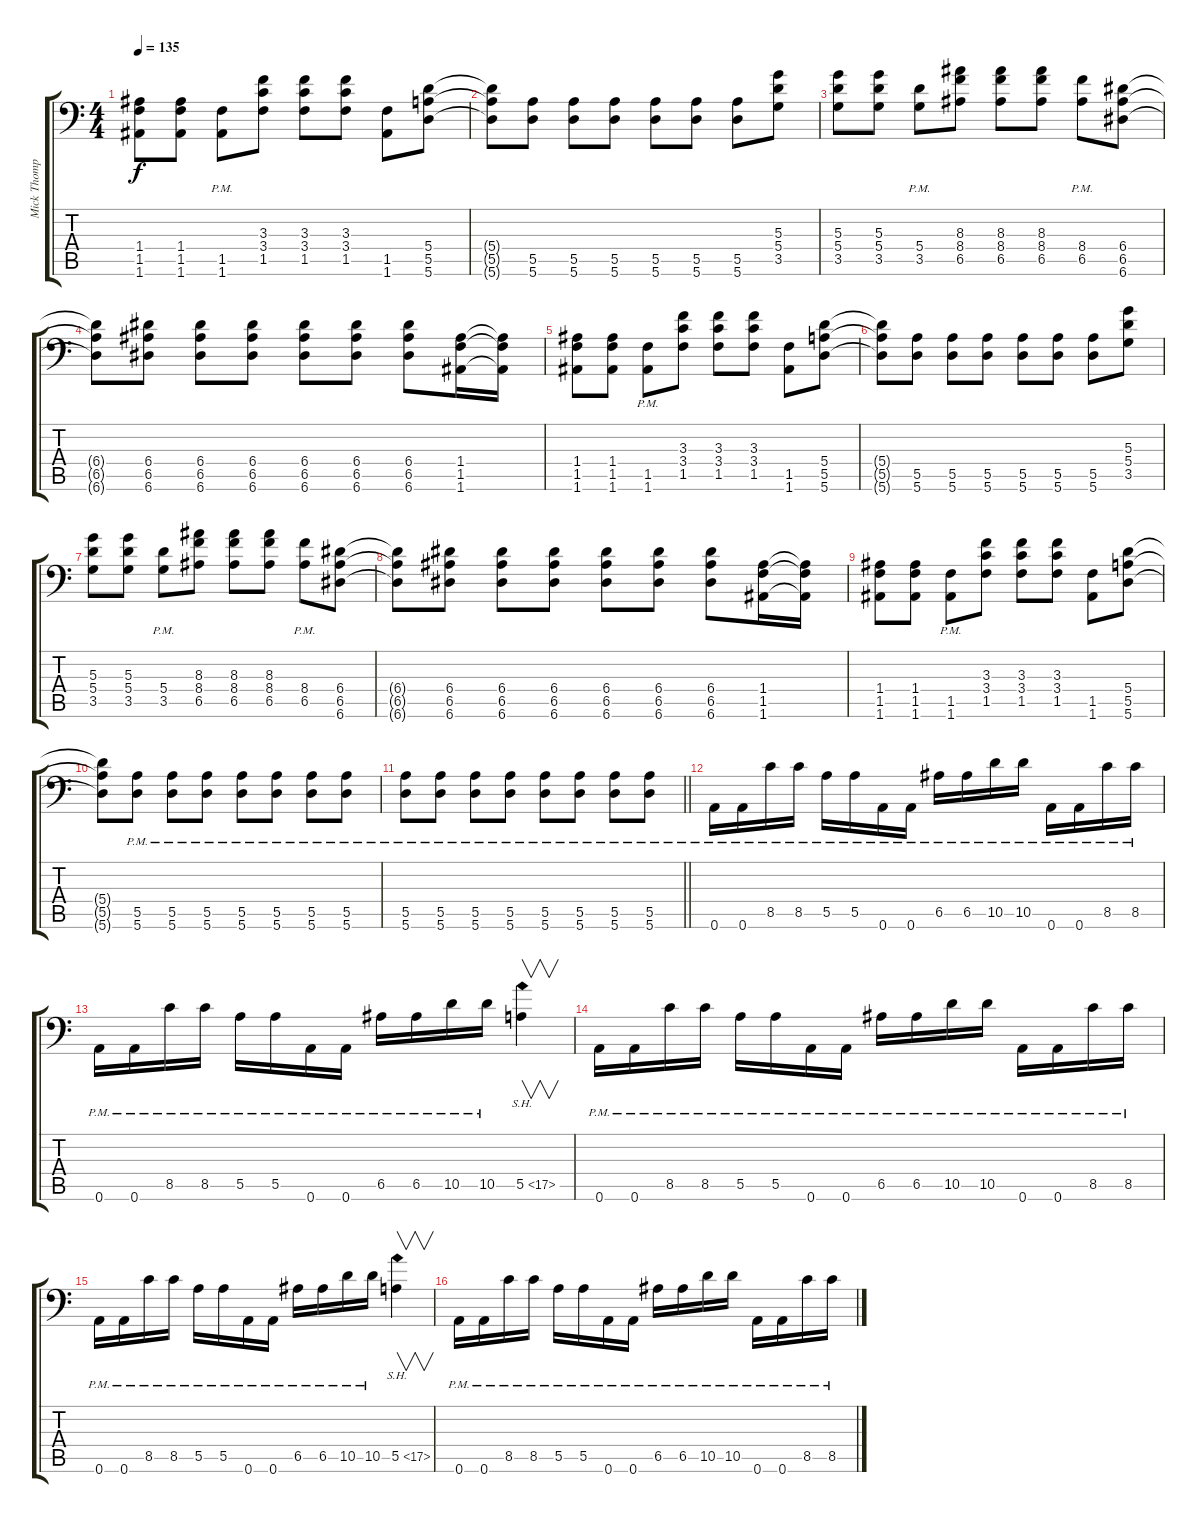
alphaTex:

\track ("Mick Thompson" "Mick Thomp") {instrument distortionguitar}
\staff {score tabs}
\tuning (B3 Gb3 D3 A2 E2 A1) {hide}
\ts (4 4)
\tempo 135
\clef f4
\ks c
(1.4 1.5 1.6).8{dy f} (1.4 1.5 1.6).8 (1.5{pm} 1.6{pm}).8 (3.3 3.4 1.5).8 (3.3 3.4 1.5).8 (3.3 3.4 1.5).8 (1.5 1.6).8 (5.4 5.5 5.6).8 |
(5.4{t} 5.5{t} 5.6{t}).8 (5.5 5.6).8 (5.5 5.6).8 (5.5 5.6).8 (5.5 5.6).8 (5.5 5.6).8 (5.5 5.6).8 (5.3 5.4 3.5).8 |
(5.3 5.4 3.5).8 (5.3 5.4 3.5).8 (5.4{pm} 3.5{pm}).8 (8.3 8.4 6.5).8 (8.3 8.4 6.5).8 (8.3 8.4 6.5).8 (8.4{pm} 6.5{pm}).8 (6.4 6.5 6.6).8 |
(6.4{t} 6.5{t} 6.6{t}).8 (6.4 6.5 6.6).8 (6.4 6.5 6.6).8 (6.4 6.5 6.6).8 (6.4 6.5 6.6).8 (6.4 6.5 6.6).8 (6.4 6.5 6.6).8 (1.4 1.5 1.6).16 (1.4{t} 1.5{t} 1.6{t}).16 |
(1.4 1.5 1.6).8 (1.4 1.5 1.6).8 (1.5{pm} 1.6{pm}).8 (3.3 3.4 1.5).8 (3.3 3.4 1.5).8 (3.3 3.4 1.5).8 (1.5 1.6).8 (5.4 5.5 5.6).8 |
(5.4{t} 5.5{t} 5.6{t}).8 (5.5 5.6).8 (5.5 5.6).8 (5.5 5.6).8 (5.5 5.6).8 (5.5 5.6).8 (5.5 5.6).8 (5.3 5.4 3.5).8 |
(5.3 5.4 3.5).8 (5.3 5.4 3.5).8 (5.4{pm} 3.5{pm}).8 (8.3 8.4 6.5).8 (8.3 8.4 6.5).8 (8.3 8.4 6.5).8 (8.4{pm} 6.5{pm}).8 (6.4 6.5 6.6).8 |
(6.4{t} 6.5{t} 6.6{t}).8 (6.4 6.5 6.6).8 (6.4 6.5 6.6).8 (6.4 6.5 6.6).8 (6.4 6.5 6.6).8 (6.4 6.5 6.6).8 (6.4 6.5 6.6).8 (1.4 1.5 1.6).16 (1.4{t} 1.5{t} 1.6{t}).16 |
(1.4 1.5 1.6).8 (1.4 1.5 1.6).8 (1.5{pm} 1.6{pm}).8 (3.3 3.4 1.5).8 (3.3 3.4 1.5).8 (3.3 3.4 1.5).8 (1.5 1.6).8 (5.4 5.5 5.6).8 |
(5.4{t} 5.5{t} 5.6{t}).8 (5.5{pm} 5.6{pm}).8 (5.5{pm} 5.6{pm}).8 (5.5{pm} 5.6{pm}).8 (5.5{pm} 5.6{pm}).8 (5.5{pm} 5.6{pm}).8 (5.5{pm} 5.6{pm}).8 (5.5{pm} 5.6{pm}).8 |
\barLineRight lightlight
(5.5{pm} 5.6{pm}).8 (5.5{pm} 5.6{pm}).8 (5.5{pm} 5.6{pm}).8 (5.5{pm} 5.6{pm}).8 (5.5{pm} 5.6{pm}).8 (5.5{pm} 5.6{pm}).8 (5.5{pm} 5.6{pm}).8 (5.5{pm} 5.6{pm}).8 |
0.6{pm}.16 0.6{pm}.16 8.5{pm}.16 8.5{pm}.16 5.5{pm}.16 5.5{pm}.16 0.6{pm}.16 0.6{pm}.16 6.5{pm}.16 6.5{pm}.16 10.5{pm}.16 10.5{pm}.16 0.6{pm}.16 0.6{pm}.16 8.5{pm}.16 8.5{pm}.16 |
0.6{pm}.16 0.6{pm}.16 8.5{pm}.16 8.5{pm}.16 5.5{pm}.16 5.5{pm}.16 0.6{pm}.16 0.6{pm}.16 6.5{pm}.16 6.5{pm}.16 10.5{pm}.16 10.5{pm}.16 5.5{sh 12}.4{v} |
0.6{pm}.16 0.6{pm}.16 8.5{pm}.16 8.5{pm}.16 5.5{pm}.16 5.5{pm}.16 0.6{pm}.16 0.6{pm}.16 6.5{pm}.16 6.5{pm}.16 10.5{pm}.16 10.5{pm}.16 0.6{pm}.16 0.6{pm}.16 8.5{pm}.16 8.5{pm}.16 |
0.6{pm}.16 0.6{pm}.16 8.5{pm}.16 8.5{pm}.16 5.5{pm}.16 5.5{pm}.16 0.6{pm}.16 0.6{pm}.16 6.5{pm}.16 6.5{pm}.16 10.5{pm}.16 10.5{pm}.16 5.5{sh 12}.4{v} |
0.6{pm}.16 0.6{pm}.16 8.5{pm}.16 8.5{pm}.16 5.5{pm}.16 5.5{pm}.16 0.6{pm}.16 0.6{pm}.16 6.5{pm}.16 6.5{pm}.16 10.5{pm}.16 10.5{pm}.16 0.6{pm}.16 0.6{pm}.16 8.5{pm}.16 8.5{pm}.16
